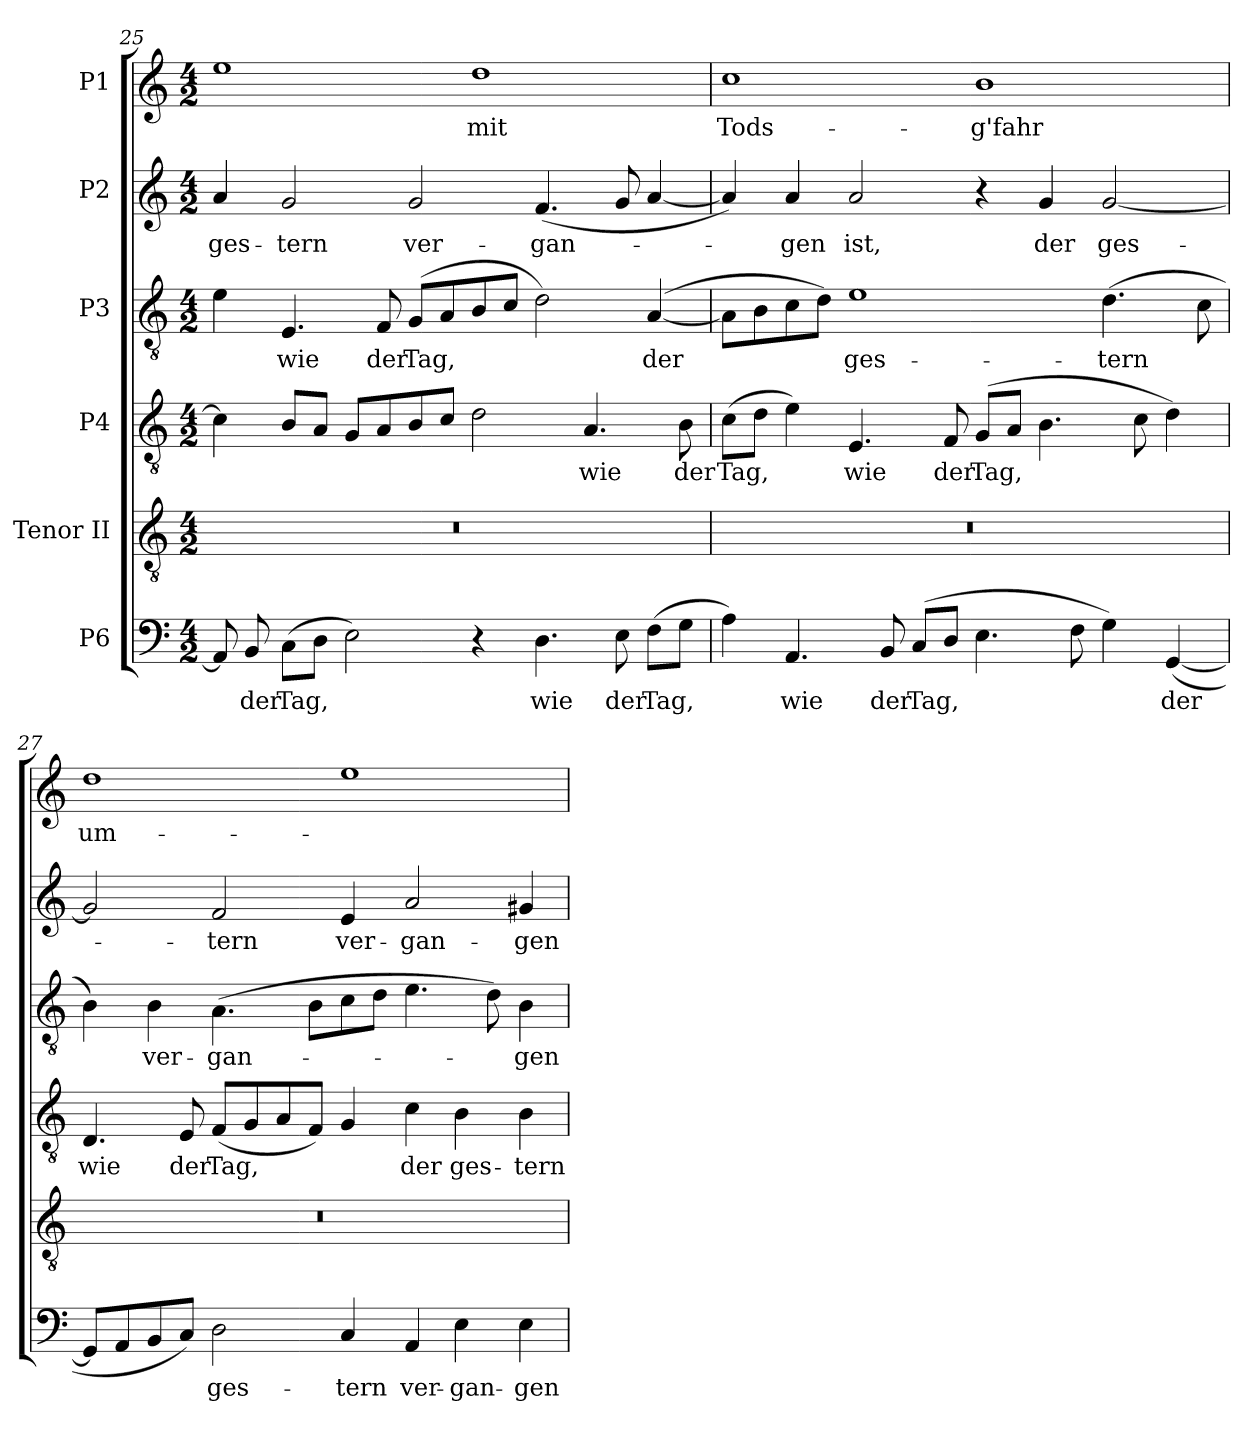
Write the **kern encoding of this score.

**kern	**text	**kern	**kern	**text	**kern	**text	**kern	**text	**kern	**text
*part6	*part6	*part5	*part4	*part4	*part3	*part3	*part2	*part2	*part1	*part1
*staff6	*staff6	*staff5	*staff4	*staff4	*staff3	*staff3	*staff2	*staff2	*staff1	*staff1
*I"P6	*	*I"Tenor II	*I"P4	*	*I"P3	*	*I"P2	*	*I"P1	*
!!LO:PB:g=z
*clefF4	*	*clefGv2	*clefGv2	*	*clefGv2	*	*clefG2	*	*clefG2	*
*	*	*ITrd7c12	*ITrd7c12	*	*ITrd7c12	*	*	*	*	*
*k[]	*	*k[]	*k[]	*	*k[]	*	*k[]	*	*k[]	*
*C:	*	*C:	*C:	*	*C:	*	*C:	*	*C:	*
*M4/2	*	*M4/2	*M4/2	*	*M4/2	*	*M4/2	*	*M4/2	*
=25	=25	=25	=25	=25	=25	=25	=25	=25	=25	=25
!	!	!LO:N:vis=1	!	!	!	!	!	!	!	!
!	!	!	!	!	!	!	!	!LO:LY:b:color=#000000	!	!
8AAi/]	.	0r	4Ci\]	.	4Ei\	.	4ai/	ges-	1eei	.
!	!LO:LY:b:color=#000000	!	!	!	!	!	!	!	!	!
8BBi/	der	.	.	.	.	.	.	.	.	.
!	!LO:LY:b:color=#000000	!	!	!	!	!	!	!	!	!
!	!	!	!	!	!	!LO:LY:b:color=#000000	!	!	!	!
!	!	!	!	!	!	!	!	!LO:LY:b:color=#000000	!	!
(8Ci\L	Tag,	.	8BBi/L	.	4.EEi/	wie	2gi/	-tern	.	.
8Di\J	.	.	8AAi/J	.	.	.	.	.	.	.
2Ei\)	.	.	8GGi/L	.	.	.	.	.	.	.
!	!	!	!	!	!	!LO:LY:b:color=#000000	!	!	!	!
.	.	.	8AAi/	.	8FFi/	der	.	.	.	.
!	!	!	!	!	!	!LO:LY:b:color=#000000	!	!	!	!
!	!	!	!	!	!	!	!	!LO:LY:b:color=#000000	!	!
.	.	.	8BBi/	.	(8GGi/L	Tag,	2gi/	ver-	.	.
.	.	.	8Ci/J	.	8AAi/	.	.	.	.	.
!	!	!	!	!	!	!	!	!	!	!LO:LY:b:color=#000000
4r	.	.	2Di\	.	8BBi/	.	.	.	1ddi	mit
.	.	.	.	.	8Ci/J	.	.	.	.	.
!	!LO:LY:b:color=#000000	!	!	!	!	!	!	!	!	!
!	!	!	!	!	!	!	!	!LO:LY:b:color=#000000	!	!
4.Di\	wie	.	.	.	2Di\)	.	(4.fi/	-gan-	.	.
!	!	!	!	!LO:LY:b:color=#000000	!	!	!	!	!	!
.	.	.	4.AAi/	wie	.	.	.	.	.	.
!	!LO:LY:b:color=#000000	!	!	!	!	!	!	!	!	!
8Ei\	der	.	.	.	.	.	8gi/	.	.	.
!	!LO:LY:b:color=#000000	!	!	!	!	!	!	!	!	!
!	!	!	!	!	!	!LO:LY:b:color=#000000	!	!	!	!
(8Fi\L	Tag,	.	.	.	([4AAi/	der	[4ai/	.	.	.
!	!	!	!	!LO:LY:b:color=#000000	!	!	!	!	!	!
8Gi\J	.	.	8BBi\	der	.	.	.	.	.	.
=26	=26	=26	=26	=26	=26	=26	=26	=26	=26	=26
!	!	!LO:N:vis=1	!	!	!	!	!	!	!	!
!	!	!	!	!LO:LY:b:color=#000000	!	!	!	!	!	!
!	!	!	!	!	!	!	!	!	!	!LO:LY:b:color=#000000
4Ai\)	.	0r	(8Ci\L	Tag,	8AAi\L]	.	4ai/])	.	1cci	Tods-
.	.	.	8Di\J	.	8BBi\	.	.	.	.	.
!	!LO:LY:b:color=#000000	!	!	!	!	!	!	!	!	!
!	!	!	!	!	!	!	!	!LO:LY:b:color=#000000	!	!
4.AAi/	wie	.	4Ei\)	.	8Ci\	.	4ai/	-gen	.	.
.	.	.	.	.	8Di\J)	.	.	.	.	.
!	!	!	!	!LO:LY:b:color=#000000	!	!	!	!	!	!
!	!	!	!	!	!	!LO:LY:b:color=#000000	!	!	!	!
!	!	!	!	!	!	!	!	!LO:LY:b:color=#000000	!	!
.	.	.	4.EEi/	wie	1Ei	ges-	2ai/	ist,	.	.
!	!LO:LY:b:color=#000000	!	!	!	!	!	!	!	!	!
8BBi/	der	.	.	.	.	.	.	.	.	.
!	!LO:LY:b:color=#000000	!	!	!	!	!	!	!	!	!
(8Ci/L	Tag,	.	.	.	.	.	.	.	.	.
!	!	!	!	!LO:LY:b:color=#000000	!	!	!	!	!	!
8Di/J	.	.	8FFi/	der	.	.	.	.	.	.
!	!	!	!	!LO:LY:b:color=#000000	!	!	!	!	!	!
!	!	!	!	!	!	!	!	!	!	!LO:LY:b:color=#000000
4.Ei\	.	.	(8GGi/L	Tag,	.	.	4r	.	1bi	-g'fahr
.	.	.	8AAi/J	.	.	.	.	.	.	.
!	!	!	!	!	!	!	!	!LO:LY:b:color=#000000	!	!
.	.	.	4.BBi\	.	.	.	4gi/	der	.	.
8Fi\	.	.	.	.	.	.	.	.	.	.
!	!	!	!	!	!	!LO:LY:b:color=#000000	!	!	!	!
!	!	!	!	!	!	!	!	!LO:LY:b:color=#000000	!	!
4Gi\)	.	.	.	.	(4.Di\	-tern	[2gi/	ges-	.	.
.	.	.	8Ci\	.	.	.	.	.	.	.
!	!LO:LY:b:color=#000000	!	!	!	!	!	!	!	!	!
([4GGi/	der	.	4Di\)	.	.	.	.	.	.	.
.	.	.	.	.	8Ci\	.	.	.	.	.
!!LO:LB:g=z
=27	=27	=27	=27	=27	=27	=27	=27	=27	=27	=27
!	!	!LO:N:vis=1	!	!	!	!	!	!	!	!
!	!	!	!	!LO:LY:b:color=#000000	!	!	!	!	!	!
!	!	!	!	!	!	!	!	!	!	!LO:LY:b:color=#000000
8GGi/L]	.	0r	4.DDi/	wie	4BBi\)	.	2gi/]	.	1ddi	um-
8AAi/	.	.	.	.	.	.	.	.	.	.
!	!	!	!	!	!	!LO:LY:b:color=#000000	!	!	!	!
8BBi/	.	.	.	.	4BBi\	ver-	.	.	.	.
!	!	!	!	!LO:LY:b:color=#000000	!	!	!	!	!	!
8Ci/J)	.	.	8EEi/	der	.	.	.	.	.	.
!	!LO:LY:b:color=#000000	!	!	!	!	!	!	!	!	!
!	!	!	!	!LO:LY:b:color=#000000	!	!	!	!	!	!
!	!	!	!	!	!	!LO:LY:b:color=#000000	!	!	!	!
!	!	!	!	!	!	!	!	!LO:LY:b:color=#000000	!	!
2Di\	ges-	.	(8FFi/L	Tag,	(4.AAi\	-gan-	2fi/	-tern	.	.
.	.	.	8GGi/	.	.	.	.	.	.	.
.	.	.	8AAi/	.	.	.	.	.	.	.
.	.	.	8FFi/J)	.	8BBi\L	.	.	.	.	.
!	!LO:LY:b:color=#000000	!	!	!	!	!	!	!	!	!
!	!	!	!	!	!	!	!	!LO:LY:b:color=#000000	!	!
4Ci/	-tern	.	4GGi/	.	8Ci\	.	4ei/	ver-	1eei	.
.	.	.	.	.	8Di\J	.	.	.	.	.
!	!LO:LY:b:color=#000000	!	!	!	!	!	!	!	!	!
!	!	!	!	!LO:LY:b:color=#000000	!	!	!	!	!	!
!	!	!	!	!	!	!	!	!LO:LY:b:color=#000000	!	!
4AAi/	ver-	.	4Ci\	der	4.Ei\	.	2ai/	-gan-	.	.
!	!LO:LY:b:color=#000000	!	!	!	!	!	!	!	!	!
!	!	!	!	!LO:LY:b:color=#000000	!	!	!	!	!	!
4Ei\	-gan-	.	4BBi\	ges-	.	.	.	.	.	.
.	.	.	.	.	8Di\)	.	.	.	.	.
!	!LO:LY:b:color=#000000	!	!	!	!	!	!	!	!	!
!	!	!	!	!LO:LY:b:color=#000000	!	!	!	!	!	!
!	!	!	!	!	!	!LO:LY:b:color=#000000	!	!	!	!
!	!	!	!	!	!	!	!	!LO:LY:b:color=#000000	!	!
4Ei\	-gen	.	4BBi\	-tern	4BBi\	-gen	4g#Xi/	-gen	.	.
=	=	=	=	=	=	=	=	=	=	=
*-	*-	*-	*-	*-	*-	*-	*-	*-	*-	*-
